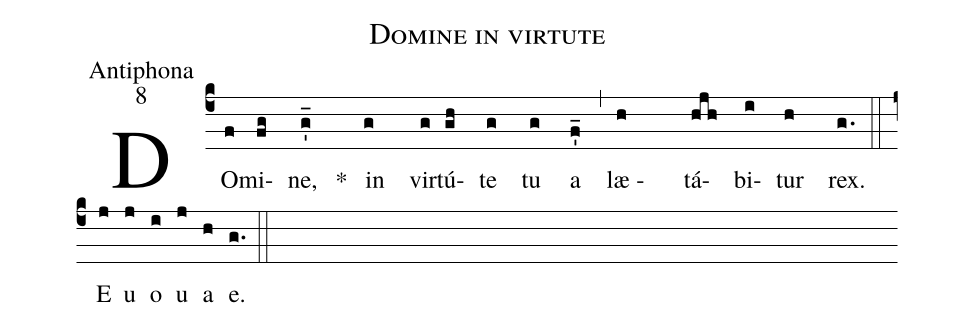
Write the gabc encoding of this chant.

name:Domine in virtute;
office-part:Antiphona;
mode:8;
%%
(c4) DO(f)mi(fg)ne,(g_') *() in(g) vir(g)tú(gh)te(g) tu(g) a(f_') (,) l<sp>ae</sp> -(h) tá(hjh)bi(i)tur(h) rex.(g.) (::) (z)
E(j) u(j) o(i) u(j) a(h) e.(g.) (::)
